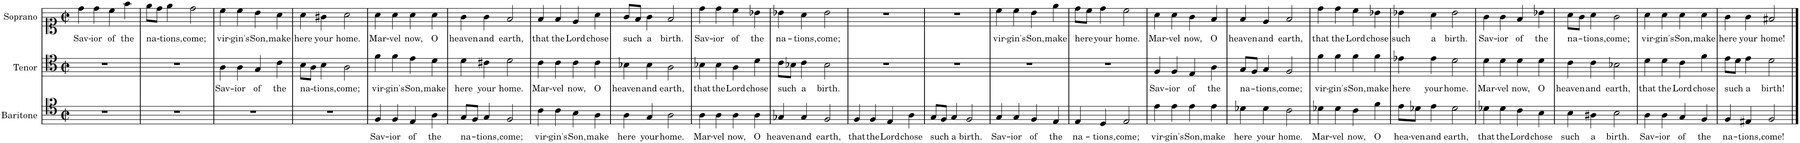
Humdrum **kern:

**kern	**text	**kern	**text	**kern	**text
*part3	*part3	*part2	*part2	*part1	*part1
*staff3	*staff3	*staff2	*staff2	*staff1	*staff1
*I"Baritone	*	*I"Tenor	*	*I"Soprano	*
*I'Bar.	*	*I'T.	*	*I'S.	*
*clefC5	*	*clefC4	*	*clefC1	*
*k[]	*	*k[]	*	*k[]	*
*M2/2	*	*M2/2	*	*M2/2	*
*met(c|)	*	*met(c|)	*	*met(c|)	*
=1	=1	=1	=1	=1	=1
!	!	!	!	!	!LO:LY:b
1r	.	1r	.	4dd\	Sav-
!	!	!	!	!	!LO:LY:b
.	.	.	.	4dd\	-ior
!	!	!	!	!	!LO:LY:b
.	.	.	.	4cc\	of
!	!	!	!	!	!LO:LY:b
.	.	.	.	4ff\	the
=2	=2	=2	=2	=2	=2
!	!	!	!	!	!LO:LY:b
1r	.	1r	.	8ee\L	na-
.	.	.	.	8dd\J	.
!	!	!	!	!	!LO:LY:b
.	.	.	.	4ee\	-tions,
!	!	!	!	!	!LO:LY:b
.	.	.	.	2dd\	come;
=3	=3	=3	=3	=3	=3
!	!	!	!LO:LY:b	!	!LO:LY:b
1r	.	4A\	Sav-	4cc\	vir-
!	!	!	!LO:LY:b	!	!LO:LY:b
.	.	4A\	-ior	4cc\	-gin's
!	!	!	!LO:LY:b	!	!LO:LY:b
.	.	4G/	of	4b\	Son,
!	!	!	!LO:LY:b	!	!LO:LY:b
.	.	4c\	the	4a\	make
=4	=4	=4	=4	=4	=4
!	!	!	!LO:LY:b	!	!LO:LY:b
1r	.	8B\L	na-	4a\	here
.	.	8A\J	.	.	.
!	!	!	!LO:LY:b	!	!LO:LY:b
.	.	4B\	-tions,	4g#X\	your
!	!	!	!LO:LY:b	!	!LO:LY:b
.	.	2A\	come;	2a\	home.
=5	=5	=5	=5	=5	=5
!	!LO:LY:b	!	!LO:LY:b	!	!LO:LY:b
4D/	Sav-	4f\	vir-	4a\	Mar-
!	!LO:LY:b	!	!LO:LY:b	!	!LO:LY:b
4D/	-ior	4f\	-gin's	4a\	-vel
!	!LO:LY:b	!	!LO:LY:b	!	!LO:LY:b
4C/	of	4e\	Son,	4a\	now,
!	!LO:LY:b	!	!LO:LY:b	!	!LO:LY:b
4F\	the	4d\	make	4a\	O
=6	=6	=6	=6	=6	=6
!	!LO:LY:b	!	!LO:LY:b	!	!LO:LY:b
8E/L	na-	4d\	here	4g\	heaven
8D/J	.	.	.	.	.
!	!LO:LY:b	!	!LO:LY:b	!	!LO:LY:b
4E/	-tions,	4c#X\	your	4g\	and
!	!LO:LY:b	!	!LO:LY:b	!	!LO:LY:b
2D/	come;	2d\	home.	2f/	earth,
=7	=7	=7	=7	=7	=7
!	!LO:LY:b	!	!LO:LY:b	!	!LO:LY:b
4A\	vir-	4c\	Mar-	4f/	that
!	!LO:LY:b	!	!LO:LY:b	!	!LO:LY:b
4A\	-gin's	4c\	-vel	4f/	the
!	!LO:LY:b	!	!LO:LY:b	!	!LO:LY:b
4G\	Son,	4c\	now,	4e/	Lord
!	!LO:LY:b	!	!LO:LY:b	!	!LO:LY:b
4F\	make	4c\	O	4a\	chose
=8	=8	=8	=8	=8	=8
!	!LO:LY:b	!	!LO:LY:b	!	!LO:LY:b
4F\	here	4B-X\	heaven	8g/L	such
.	.	.	.	8f/J	.
!	!LO:LY:b	!	!LO:LY:b	!	!LO:LY:b
4E/	your	4B-\	and	4g\	a
!	!LO:LY:b	!	!LO:LY:b	!	!LO:LY:b
2F\	home.	2A\	earth,	2f/	birth.
=9	=9	=9	=9	=9	=9
!	!LO:LY:b	!	!LO:LY:b	!	!LO:LY:b
4F\	Mar-	4B-X\	that	4dd\	Sav-
!	!LO:LY:b	!	!LO:LY:b	!	!LO:LY:b
4F\	-vel	4B-\	the	4dd\	-ior
!	!LO:LY:b	!	!LO:LY:b	!	!LO:LY:b
4F\	now,	4A\	Lord	4cc\	of
!	!LO:LY:b	!	!LO:LY:b	!	!LO:LY:b
4F\	O	4d\	chose	4b-X\	the
=10	=10	=10	=10	=10	=10
!	!LO:LY:b	!	!LO:LY:b	!	!LO:LY:b
4E-X/	heaven	8c\L	such	4b-X\	na-
.	.	8B-X\J	.	.	.
!	!LO:LY:b	!	!LO:LY:b	!	!LO:LY:b
4E-/	and	4c\	a	4a\	-tions,
!	!LO:LY:b	!	!LO:LY:b	!	!LO:LY:b
2D/	earth,	2B-\	birth.	2b-\	come;
=11	=11	=11	=11	=11	=11
!	!LO:LY:b	!	!	!	!
4D/	that	1r	.	1r	.
!	!LO:LY:b	!	!	!	!
4D/	the	.	.	.	.
!	!LO:LY:b	!	!	!	!
4C/	Lord	.	.	.	.
!	!LO:LY:b	!	!	!	!
4F\	chose	.	.	.	.
=12	=12	=12	=12	=12	=12
!	!LO:LY:b	!	!	!	!
8E/L	such	1r	.	1r	.
8D/J	.	.	.	.	.
!	!LO:LY:b	!	!	!	!
4E/	a	.	.	.	.
!	!LO:LY:b	!	!	!	!
2D/	birth.	.	.	.	.
=13	=13	=13	=13	=13	=13
!	!LO:LY:b	!	!	!	!LO:LY:b
4E/	Sav-	1r	.	4cc\	vir-
!	!LO:LY:b	!	!	!	!LO:LY:b
4E/	-ior	.	.	4cc\	-gin's
!	!LO:LY:b	!	!	!	!LO:LY:b
4D/	of	.	.	4b\	Son,
!	!LO:LY:b	!	!	!	!LO:LY:b
4C/	the	.	.	4ee\	make
=14	=14	=14	=14	=14	=14
!	!LO:LY:b	!	!	!	!LO:LY:b
4C/	na-	1r	.	8dd\L	here
.	.	.	.	8cc\J	.
!	!LO:LY:b	!	!	!	!LO:LY:b
4BB/	-tions,	.	.	4dd\	your
!	!LO:LY:b	!	!	!	!LO:LY:b
2C/	come;	.	.	2cc\	home.
=15	=15	=15	=15	=15	=15
!	!LO:LY:b	!	!LO:LY:b	!	!LO:LY:b
4c\	vir-	4F/	Sav-	4a\	Mar-
!	!LO:LY:b	!	!LO:LY:b	!	!LO:LY:b
4c\	-gin's	4F/	-ior	4a\	-vel
!	!LO:LY:b	!	!LO:LY:b	!	!LO:LY:b
4c\	Son,	4E/	of	4g\	now,
!	!LO:LY:b	!	!LO:LY:b	!	!LO:LY:b
4c\	make	4A\	the	4f/	O
=16	=16	=16	=16	=16	=16
!	!LO:LY:b	!	!LO:LY:b	!	!LO:LY:b
4B-X\	here	8G/L	na-	4f/	heaven
.	.	8F/J	.	.	.
!	!LO:LY:b	!	!LO:LY:b	!	!LO:LY:b
4B-\	your	4G/	-tions,	4e/	and
!	!LO:LY:b	!	!LO:LY:b	!	!LO:LY:b
2A\	home.	2F/	come;	2f/	earth,
=17	=17	=17	=17	=17	=17
!	!LO:LY:b	!	!LO:LY:b	!	!LO:LY:b
4B-X\	Mar-	4f\	vir-	4dd\	that
!	!LO:LY:b	!	!LO:LY:b	!	!LO:LY:b
4B-\	-vel	4f\	-gin's	4dd\	the
!	!LO:LY:b	!	!LO:LY:b	!	!LO:LY:b
4A\	now,	4f\	Son,	4cc\	Lord
!	!LO:LY:b	!	!LO:LY:b	!	!LO:LY:b
4d\	O	4f\	make	4b-X\	chose
=18	=18	=18	=18	=18	=18
!	!LO:LY:b	!	!LO:LY:b	!	!LO:LY:b
8c\L	hea-	4e-X\	here	4b-X\	such
!	!LO:LY:b	!	!	!	!
8B-X\J	-ven	.	.	.	.
!	!LO:LY:b	!	!LO:LY:b	!	!LO:LY:b
4c\	and	4e-\	your	4a\	a
!	!LO:LY:b	!	!LO:LY:b	!	!LO:LY:b
2B-\	earth,	2d\	home.	2b-\	birth.
=19	=19	=19	=19	=19	=19
!	!LO:LY:b	!	!LO:LY:b	!	!LO:LY:b
4B-X\	that	4d\	Mar-	4g\	Sav-
!	!LO:LY:b	!	!LO:LY:b	!	!LO:LY:b
4B-\	the	4d\	-vel	4g\	-ior
!	!LO:LY:b	!	!LO:LY:b	!	!LO:LY:b
4A\	Lord	4d\	now,	4f/	of
!	!LO:LY:b	!	!LO:LY:b	!	!LO:LY:b
4G\	chose	4d\	O	4b-X\	the
=20	=20	=20	=20	=20	=20
!	!LO:LY:b	!	!LO:LY:b	!	!LO:LY:b
4G\	such	4c\	heaven	8a\L	-na-
.	.	.	.	8g\J	.
!	!LO:LY:b	!	!LO:LY:b	!	!LO:LY:b
4F#X\	a	4c\	and	4a\	-tions,
!	!LO:LY:b	!	!LO:LY:b	!	!LO:LY:b
2G\	birth.	2B-X\	earth,	2g\	come;
=21	=21	=21	=21	=21	=21
!	!LO:LY:b	!	!LO:LY:b	!	!LO:LY:b
4F\	Sav-	4d\	that	4a\	vir-
!	!LO:LY:b	!	!LO:LY:b	!	!LO:LY:b
4F\	-ior	4d\	the	4a\	-gin's
!	!LO:LY:b	!	!LO:LY:b	!	!LO:LY:b
4E/	of	4c\	Lord	4a\	Son,
!	!LO:LY:b	!	!LO:LY:b	!	!LO:LY:b
4D/	the	4f\	chose	4a\	make
=22	=22	=22	=22	=22	=22
!	!LO:LY:b	!	!LO:LY:b	!	!LO:LY:b
4D/	na-	8e\L	such	4g\	here
.	.	8d\J	.	.	.
!	!LO:LY:b	!	!LO:LY:b	!	!LO:LY:b
4C#X/	-tions,	4e\	a	4g\	your
!	!LO:LY:b	!	!LO:LY:b	!	!LO:LY:b
2D/	come!	2d\	birth!	2f#X/	home!
==	==	==	==	==	==
*-	*-	*-	*-	*-	*-
